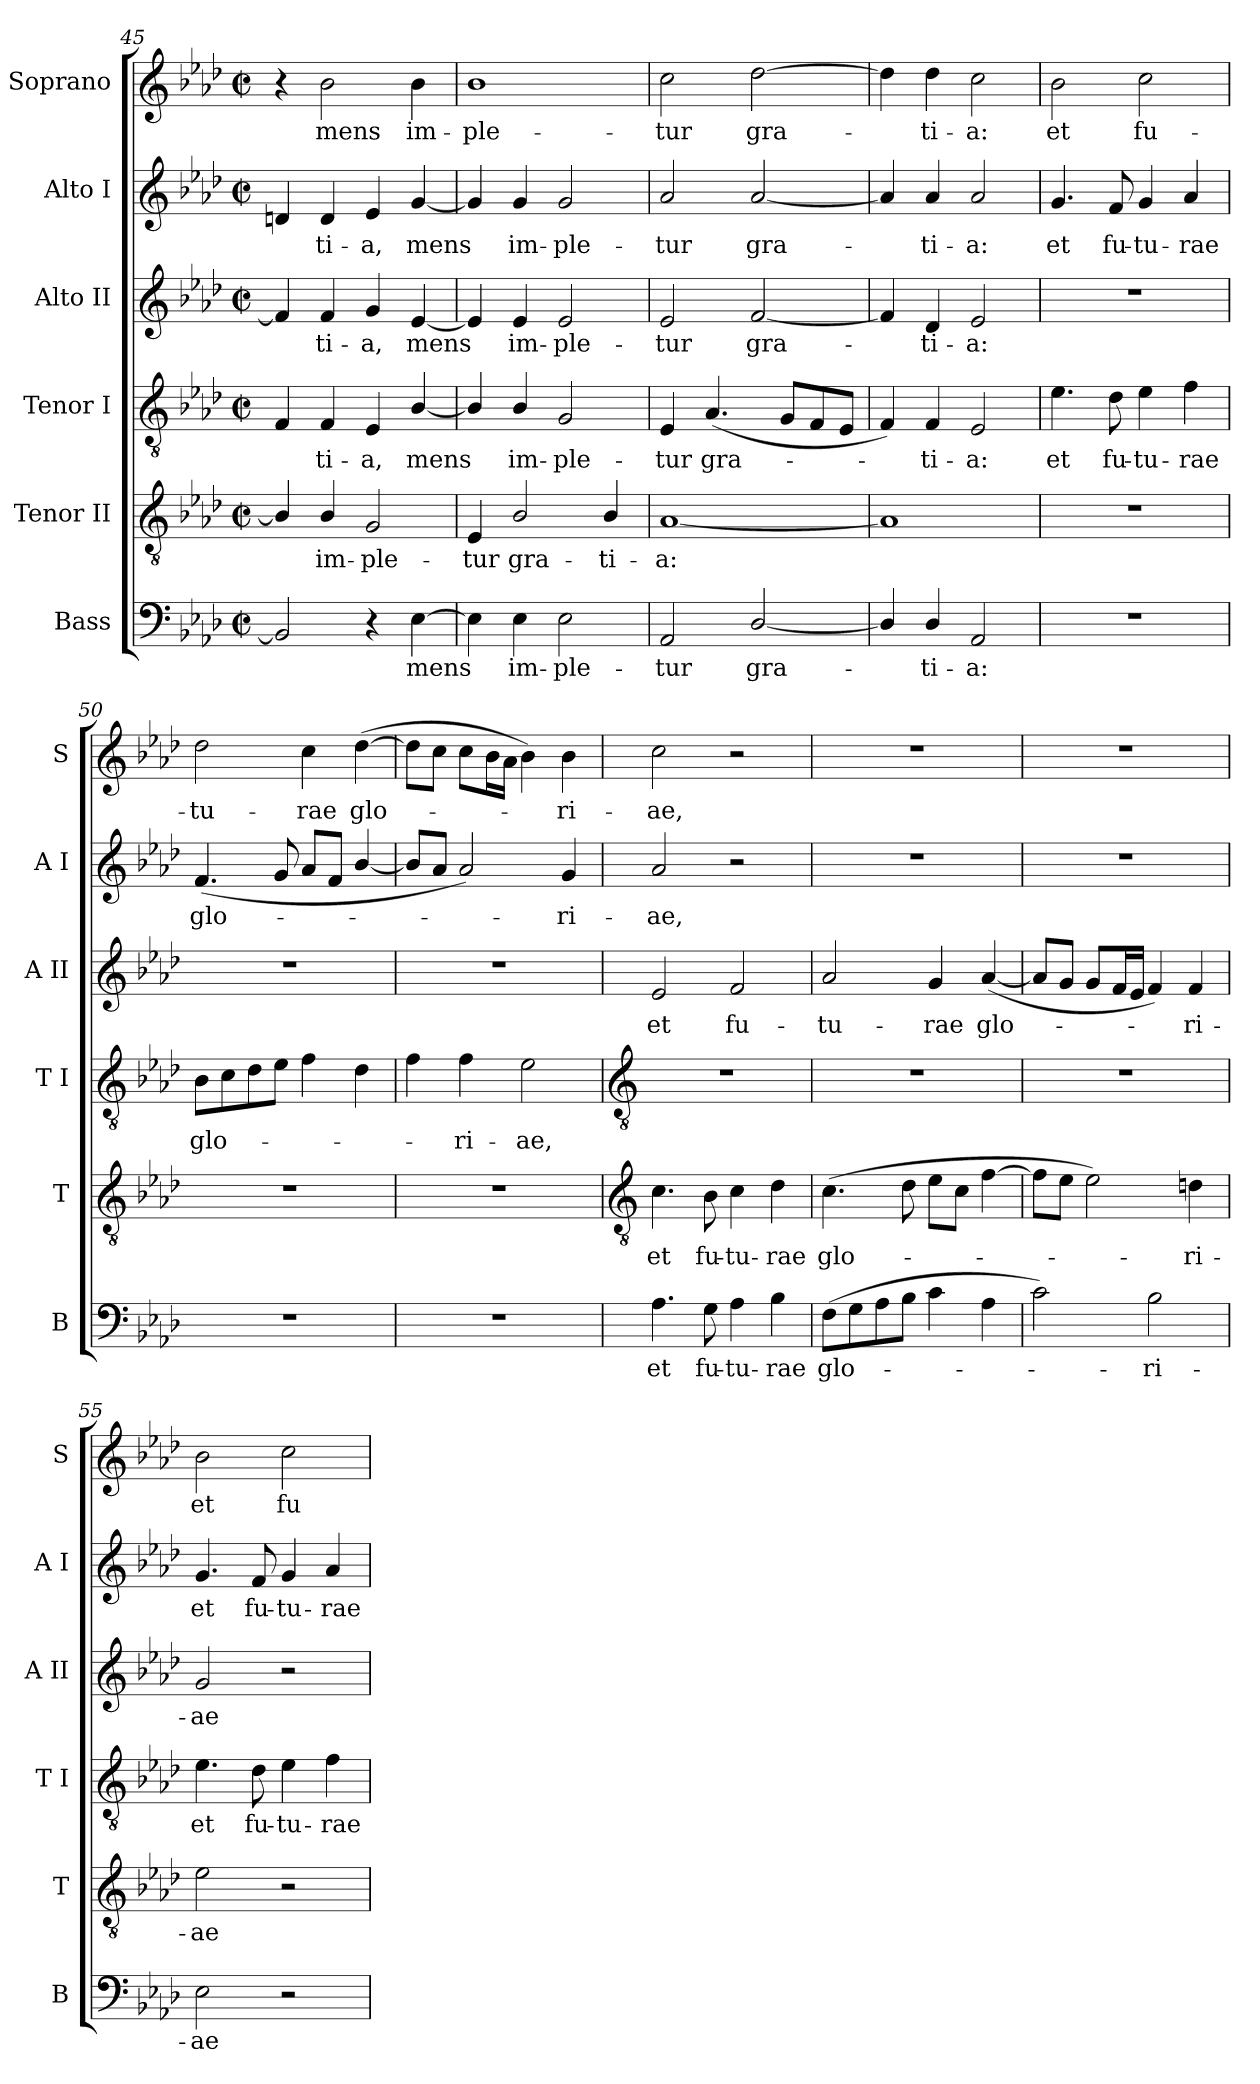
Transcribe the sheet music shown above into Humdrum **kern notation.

**kern	**text	**kern	**text	**kern	**text	**kern	**text	**kern	**text	**kern	**text
*part6	*part6	*part5	*part5	*part4	*part4	*part3	*part3	*part2	*part2	*part1	*part1
*staff6	*staff6	*staff5	*staff5	*staff4	*staff4	*staff3	*staff3	*staff2	*staff2	*staff1	*staff1
*I"Bass	*	*I"Tenor II	*	*I"Tenor I	*	*I"Alto II	*	*I"Alto I	*	*I"Soprano	*
*I'B	*	*I'T	*	*I'T I	*	*I'A II	*	*I'A I	*	*I'S	*
!!LO:LB:g=z
*clefF4	*	*clefGv2	*	*clefGv2	*	*clefG2	*	*clefG2	*	*clefG2	*
*k[b-e-a-d-]	*	*k[b-e-a-d-]	*	*k[b-e-a-d-]	*	*k[b-e-a-d-]	*	*k[b-e-a-d-]	*	*k[b-e-a-d-]	*
*A-:	*	*A-:	*	*A-:	*	*A-:	*	*A-:	*	*A-:	*
*M2/2	*	*M2/2	*	*M2/2	*	*M2/2	*	*M2/2	*	*M2/2	*
*met(c|)	*	*met(c|)	*	*met(c|)	*	*met(c|)	*	*met(c|)	*	*met(c|)	*
=45	=45	=45	=45	=45	=45	=45	=45	=45	=45	=45	=45
2BB-]	.	4B-/]	.	4F	.	4f]	.	4dn	.	4r	.
!	!	!	!LO:LY:b	!	!LO:LY:b	!	!LO:LY:b	!	!LO:LY:b	!	!LO:LY:b
.	.	4B-/	im-	4F	ti-	4f	ti-	4d	ti-	2b-	mens
!	!	!	!LO:LY:b	!	!LO:LY:b	!	!LO:LY:b	!	!LO:LY:b	!	!
4r	.	2G	-ple-	4E-	-a,	4g	-a,	4e-	-a,	.	.
!	!LO:LY:b	!	!	!	!LO:LY:b	!	!LO:LY:b	!	!LO:LY:b	!	!LO:LY:b
[4E-	mens	.	.	[4B-/	mens	[4e-	mens	[4g	mens	4b-	im-
=46	=46	=46	=46	=46	=46	=46	=46	=46	=46	=46	=46
!	!	!	!LO:LY:b	!	!	!	!	!	!	!	!LO:LY:b
4E-]	.	4E-	-tur	4B-/]	.	4e-]	.	4g]	.	1b-	-ple-
!	!LO:LY:b	!	!LO:LY:b	!	!LO:LY:b	!	!LO:LY:b	!	!LO:LY:b	!	!
4E-	im-	2B-/	gra-	4B-/	im-	4e-	im-	4g	im-	.	.
!	!LO:LY:b	!	!	!	!LO:LY:b	!	!LO:LY:b	!	!LO:LY:b	!	!
2E-	-ple-	.	.	2G	-ple-	2e-	-ple-	2g	-ple-	.	.
!	!	!	!LO:LY:b	!	!	!	!	!	!	!	!
.	.	4B-/	-ti-	.	.	.	.	.	.	.	.
=47	=47	=47	=47	=47	=47	=47	=47	=47	=47	=47	=47
!	!LO:LY:b	!	!LO:LY:b	!	!LO:LY:b	!	!LO:LY:b	!	!LO:LY:b	!	!LO:LY:b
2AA-	-tur	[1A-	-a:	4E-	-tur	2e-	-tur	2a-	-tur	2cc	-tur
!	!	!	!	!	!LO:LY:b	!	!	!	!	!	!
.	.	.	.	(<4.A-	gra-	.	.	.	.	.	.
!	!LO:LY:b	!	!	!	!	!	!LO:LY:b	!	!LO:LY:b	!	!LO:LY:b
[2D-/	gra-	.	.	.	.	[2f	gra-	[2a-	gra-	[2dd-	gra-
.	.	.	.	8GL	.	.	.	.	.	.	.
.	.	.	.	8F	.	.	.	.	.	.	.
.	.	.	.	8E-J	.	.	.	.	.	.	.
=48	=48	=48	=48	=48	=48	=48	=48	=48	=48	=48	=48
4D-/]	.	1A-]	.	4F)	.	4f]	.	4a-]	.	4dd-]	.
!	!LO:LY:b	!	!	!	!LO:LY:b	!	!LO:LY:b	!	!LO:LY:b	!	!LO:LY:b
4D-/	ti-	.	.	4F	ti-	4d-	ti-	4a-	ti-	4dd-	ti-
!	!LO:LY:b	!	!	!	!LO:LY:b	!	!LO:LY:b	!	!LO:LY:b	!	!LO:LY:b
2AA-	-a:	.	.	2E-	-a:	2e-	-a:	2a-	-a:	2cc	-a:
=49	=49	=49	=49	=49	=49	=49	=49	=49	=49	=49	=49
!	!	!	!	!	!LO:LY:b	!	!	!	!LO:LY:b	!	!LO:LY:b
1r	.	1r	.	4.e-	et	1r	.	4.g	et	2b-	et
!	!	!	!	!	!LO:LY:b	!	!	!	!LO:LY:b	!	!
.	.	.	.	8d-	fu-	.	.	8f	fu-	.	.
!	!	!	!	!	!LO:LY:b	!	!	!	!LO:LY:b	!	!LO:LY:b
.	.	.	.	4e-	-tu-	.	.	4g	-tu-	2cc	fu-
!	!	!	!	!	!LO:LY:b	!	!	!	!LO:LY:b	!	!
.	.	.	.	4f	-rae	.	.	4a-	-rae	.	.
=50	=50	=50	=50	=50	=50	=50	=50	=50	=50	=50	=50
!	!	!	!	!	!LO:LY:b	!	!	!	!LO:LY:b	!	!LO:LY:b
1r	.	1r	.	8B-L	glo-	1r	.	(<4.f	glo-	2dd-	-tu-
.	.	.	.	8c	.	.	.	.	.	.	.
.	.	.	.	8d-	.	.	.	.	.	.	.
.	.	.	.	8e-J	.	.	.	8g	.	.	.
!	!	!	!	!	!	!	!	!	!	!	!LO:LY:b
.	.	.	.	4f	.	.	.	8a-L	.	4cc	-rae
.	.	.	.	.	.	.	.	8fJ	.	.	.
!	!	!	!	!	!	!	!	!	!	!	!LO:LY:b
.	.	.	.	4d-	.	.	.	[4b-/	.	(>[4dd-	glo-
=51	=51	=51	=51	=51	=51	=51	=51	=51	=51	=51	=51
1r	.	1r	.	4f	.	1r	.	8b-L]	.	8dd-L]	.
.	.	.	.	.	.	.	.	8a-J	.	8ccJ	.
!	!	!	!	!	!LO:LY:b	!	!	!	!	!	!
.	.	.	.	4f	ri-	.	.	2a-)	.	8ccL	.
.	.	.	.	.	.	.	.	.	.	16b-L	.
.	.	.	.	.	.	.	.	.	.	16a-JJ	.
!	!	!	!	!	!LO:LY:b	!	!	!	!	!	!
.	.	.	.	2e-	-ae,	.	.	.	.	4b-)	.
!	!	!	!	!	!	!	!	!	!LO:LY:b	!	!LO:LY:b
.	.	.	.	.	.	.	.	4g	ri-	4b-	ri-
!!LO:LB:g=z
=52	=52	=52	=52	=52	=52	=52	=52	=52	=52	=52	=52
*	*	*clefGv2	*	*clefGv2	*	*	*	*	*	*	*
!	!LO:LY:b	!	!LO:LY:b	!	!	!	!LO:LY:b	!	!LO:LY:b	!	!LO:LY:b
4.A-	et	4.c	et	1r	.	2e-	et	2a-	-ae,	2cc	-ae,
!	!LO:LY:b	!	!LO:LY:b	!	!	!	!	!	!	!	!
8G	fu-	8B-	fu-	.	.	.	.	.	.	.	.
!	!LO:LY:b	!	!LO:LY:b	!	!	!	!LO:LY:b	!	!	!	!
4A-	-tu-	4c	-tu-	.	.	2f	fu-	2r	.	2r	.
!	!LO:LY:b	!	!LO:LY:b	!	!	!	!	!	!	!	!
4B-	-rae	4d-	-rae	.	.	.	.	.	.	.	.
=53	=53	=53	=53	=53	=53	=53	=53	=53	=53	=53	=53
!	!LO:LY:b	!	!LO:LY:b	!	!	!	!LO:LY:b	!	!	!	!
(>8FL	glo-	(>4.c	glo-	1r	.	2a-	-tu-	1r	.	1r	.
8G	.	.	.	.	.	.	.	.	.	.	.
8A-	.	.	.	.	.	.	.	.	.	.	.
8B-J	.	8d-	.	.	.	.	.	.	.	.	.
!	!	!	!	!	!	!	!LO:LY:b	!	!	!	!
4c	.	8e-L	.	.	.	4g	-rae	.	.	.	.
.	.	8cJ	.	.	.	.	.	.	.	.	.
!	!	!	!	!	!	!	!LO:LY:b	!	!	!	!
4A-	.	[4f	.	.	.	(<[4a-	glo-	.	.	.	.
=54	=54	=54	=54	=54	=54	=54	=54	=54	=54	=54	=54
2c)	.	8fL]	.	1r	.	8a-L]	.	1r	.	1r	.
.	.	8e-J	.	.	.	8gJ	.	.	.	.	.
.	.	2e-)	.	.	.	8gL	.	.	.	.	.
.	.	.	.	.	.	16fL	.	.	.	.	.
.	.	.	.	.	.	16e-JJ	.	.	.	.	.
!	!LO:LY:b	!	!	!	!	!	!	!	!	!	!
2B-	ri-	.	.	.	.	4f)	.	.	.	.	.
!	!	!	!LO:LY:b	!	!	!	!LO:LY:b	!	!	!	!
.	.	4dn	ri-	.	.	4f	ri-	.	.	.	.
=55	=55	=55	=55	=55	=55	=55	=55	=55	=55	=55	=55
!	!LO:LY:b	!	!LO:LY:b	!	!LO:LY:b	!	!LO:LY:b	!	!LO:LY:b	!	!LO:LY:b
2E-	-ae	2e-	-ae	4.e-	et	2g	-ae	4.g	et	2b-	et
!	!	!	!	!	!LO:LY:b	!	!	!	!LO:LY:b	!	!
.	.	.	.	8d-	fu-	.	.	8f	fu-	.	.
!	!	!	!	!	!LO:LY:b	!	!	!	!LO:LY:b	!	!LO:LY:b
2r	.	2r	.	4e-	-tu-	2r	.	4g	-tu-	2cc	fu-
!	!	!	!	!	!LO:LY:b	!	!	!	!LO:LY:b	!	!
.	.	.	.	4f	-rae	.	.	4a-	-rae	.	.
=	=	=	=	=	=	=	=	=	=	=	=
*-	*-	*-	*-	*-	*-	*-	*-	*-	*-	*-	*-
